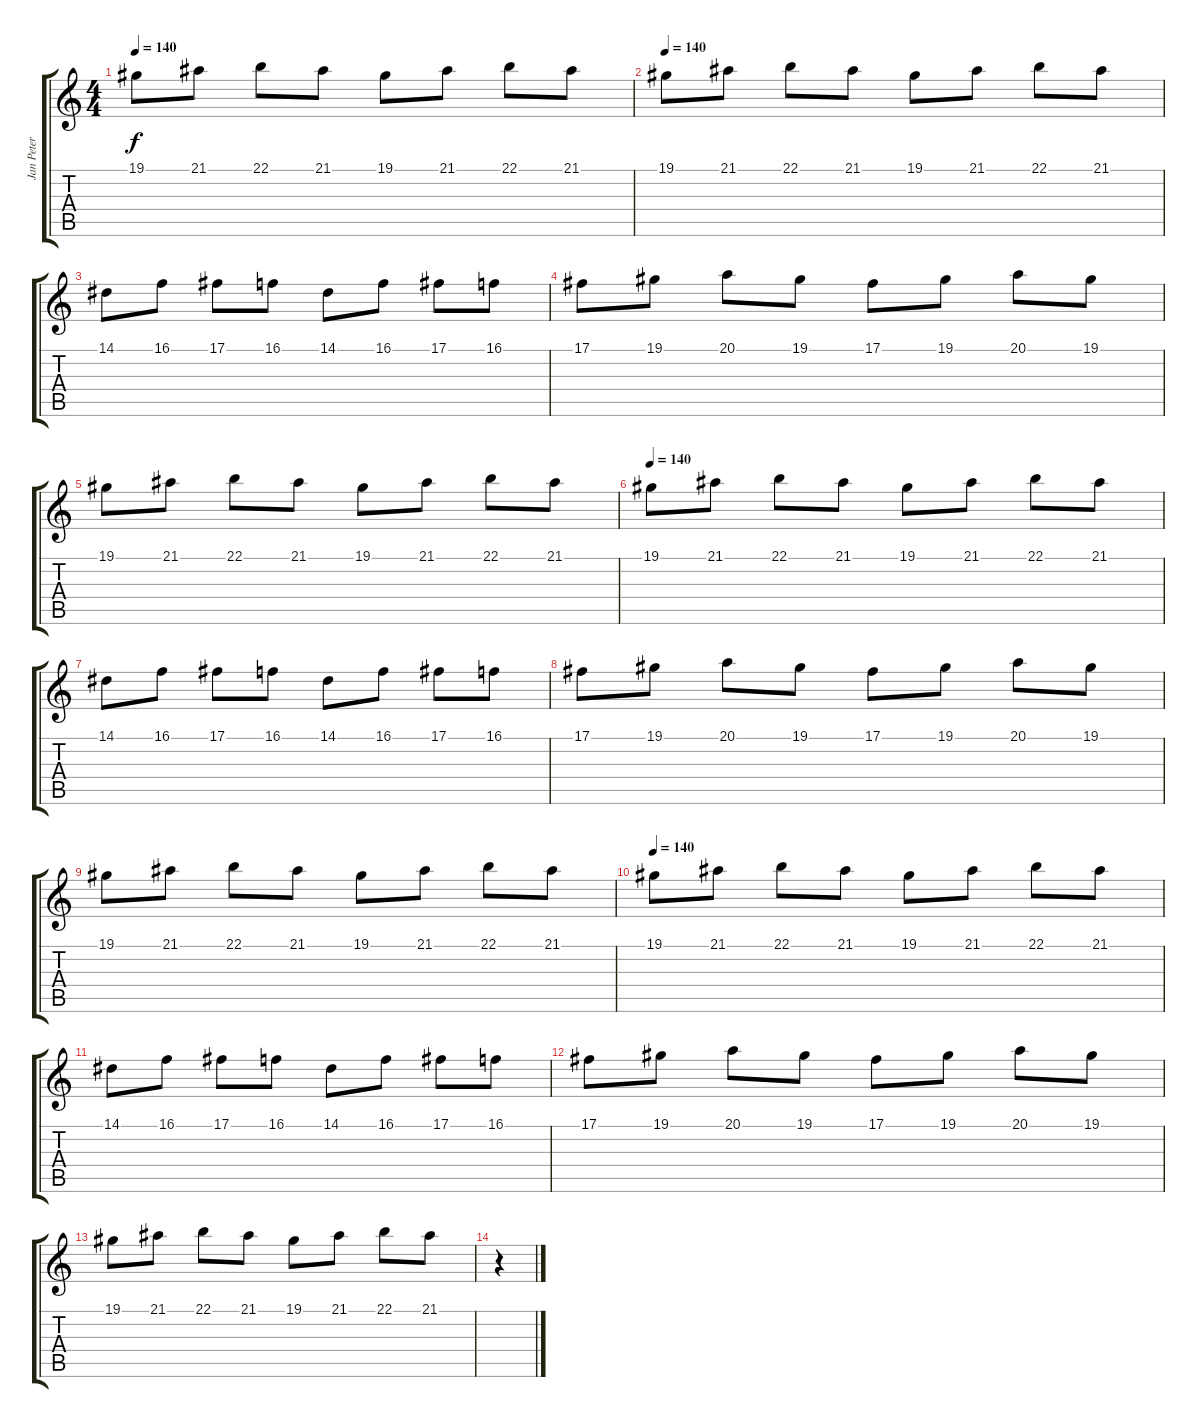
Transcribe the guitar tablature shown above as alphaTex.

\track ("Jan Peter Genkel (Piano)" "Jan Peter ") {instrument brightacousticpiano}
\staff {score tabs}
\tuning (Db4 Ab3 E3 B2 Gb2 Db2) {hide}
\ts (4 4)
\tempo 140
\clef g2
\ks c
19.1.8{dy f} 21.1.8 22.1.8 21.1.8 19.1.8 21.1.8 22.1.8 21.1.8 |
\tempo 140
19.1.8 21.1.8 22.1.8 21.1.8 19.1.8 21.1.8 22.1.8 21.1.8 |
14.1.8 16.1.8 17.1.8 16.1.8 14.1.8 16.1.8 17.1.8 16.1.8 |
17.1.8 19.1.8 20.1.8 19.1.8 17.1.8 19.1.8 20.1.8 19.1.8 |
19.1.8 21.1.8 22.1.8 21.1.8 19.1.8 21.1.8 22.1.8 21.1.8 |
\tempo 140
19.1.8 21.1.8 22.1.8 21.1.8 19.1.8 21.1.8 22.1.8 21.1.8 |
14.1.8 16.1.8 17.1.8 16.1.8 14.1.8 16.1.8 17.1.8 16.1.8 |
17.1.8 19.1.8 20.1.8 19.1.8 17.1.8 19.1.8 20.1.8 19.1.8 |
19.1.8 21.1.8 22.1.8 21.1.8 19.1.8 21.1.8 22.1.8 21.1.8 |
\tempo 140
19.1.8 21.1.8 22.1.8 21.1.8 19.1.8 21.1.8 22.1.8 21.1.8 |
14.1.8 16.1.8 17.1.8 16.1.8 14.1.8 16.1.8 17.1.8 16.1.8 |
17.1.8 19.1.8 20.1.8 19.1.8 17.1.8 19.1.8 20.1.8 19.1.8 |
19.1.8 21.1.8 22.1.8 21.1.8 19.1.8 21.1.8 22.1.8 21.1.8 |
r.4
